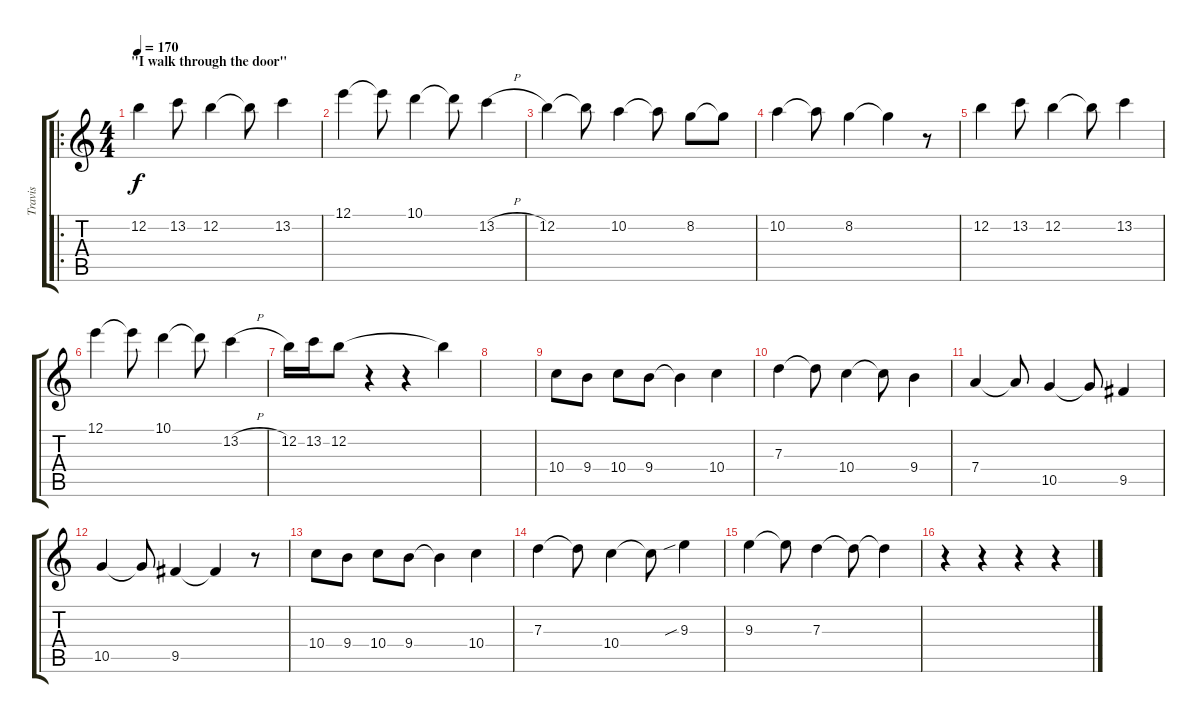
\track ("Travis" "Travis") {instrument overdrivenguitar}
\staff {score tabs}
\tuning (E4 B3 G3 D3 A2 E2) {hide}
\ro
\ts (4 4)
\section ("" "\"I walk through the door\"")
\tempo 170
\clef g2
\ks c
12.2.4{dy f} 13.2.8 12.2.4 12.2{t}.8 13.2.4 |
12.1.4 12.1{t}.8 10.1.4 10.1{t}.8 13.2{h}.4 |
12.2.4 12.2{t}.8 10.2.4 10.2{t}.8 8.2.8 8.2{t}.8 |
10.2.4 10.2{t}.8 8.2.4 8.2{t}.4 r.8 |
12.2.4 13.2.8 12.2.4 12.2{t}.8 13.2.4 |
12.1.4 12.1{t}.8 10.1.4 10.1{t}.8 13.2{h}.4 |
12.2.16 13.2.16 12.2.8 r.4 r.4 12.2{t}.4 |
|
10.4.8 9.4.8 10.4.8 9.4.8 9.4{t}.4 10.4.4 |
7.3.4 7.3{t}.8 10.4.4 10.4{t}.8 9.4.4 |
7.4.4 7.4{t}.8 10.5.4 10.5{t}.8 9.5.4 |
10.5.4 10.5{t}.8 9.5.4 9.5{t}.4 r.8 |
10.4.8 9.4.8 10.4.8 9.4.8 9.4{t}.4 10.4.4 |
7.3.4 7.3{t}.8 10.4.4 10.4{t}.8 9.3{sib}.4 |
9.3.4 9.3{t}.8 7.3.4 7.3{t}.8 7.3{t}.4 |
r.4 r.4 r.4 r.4
